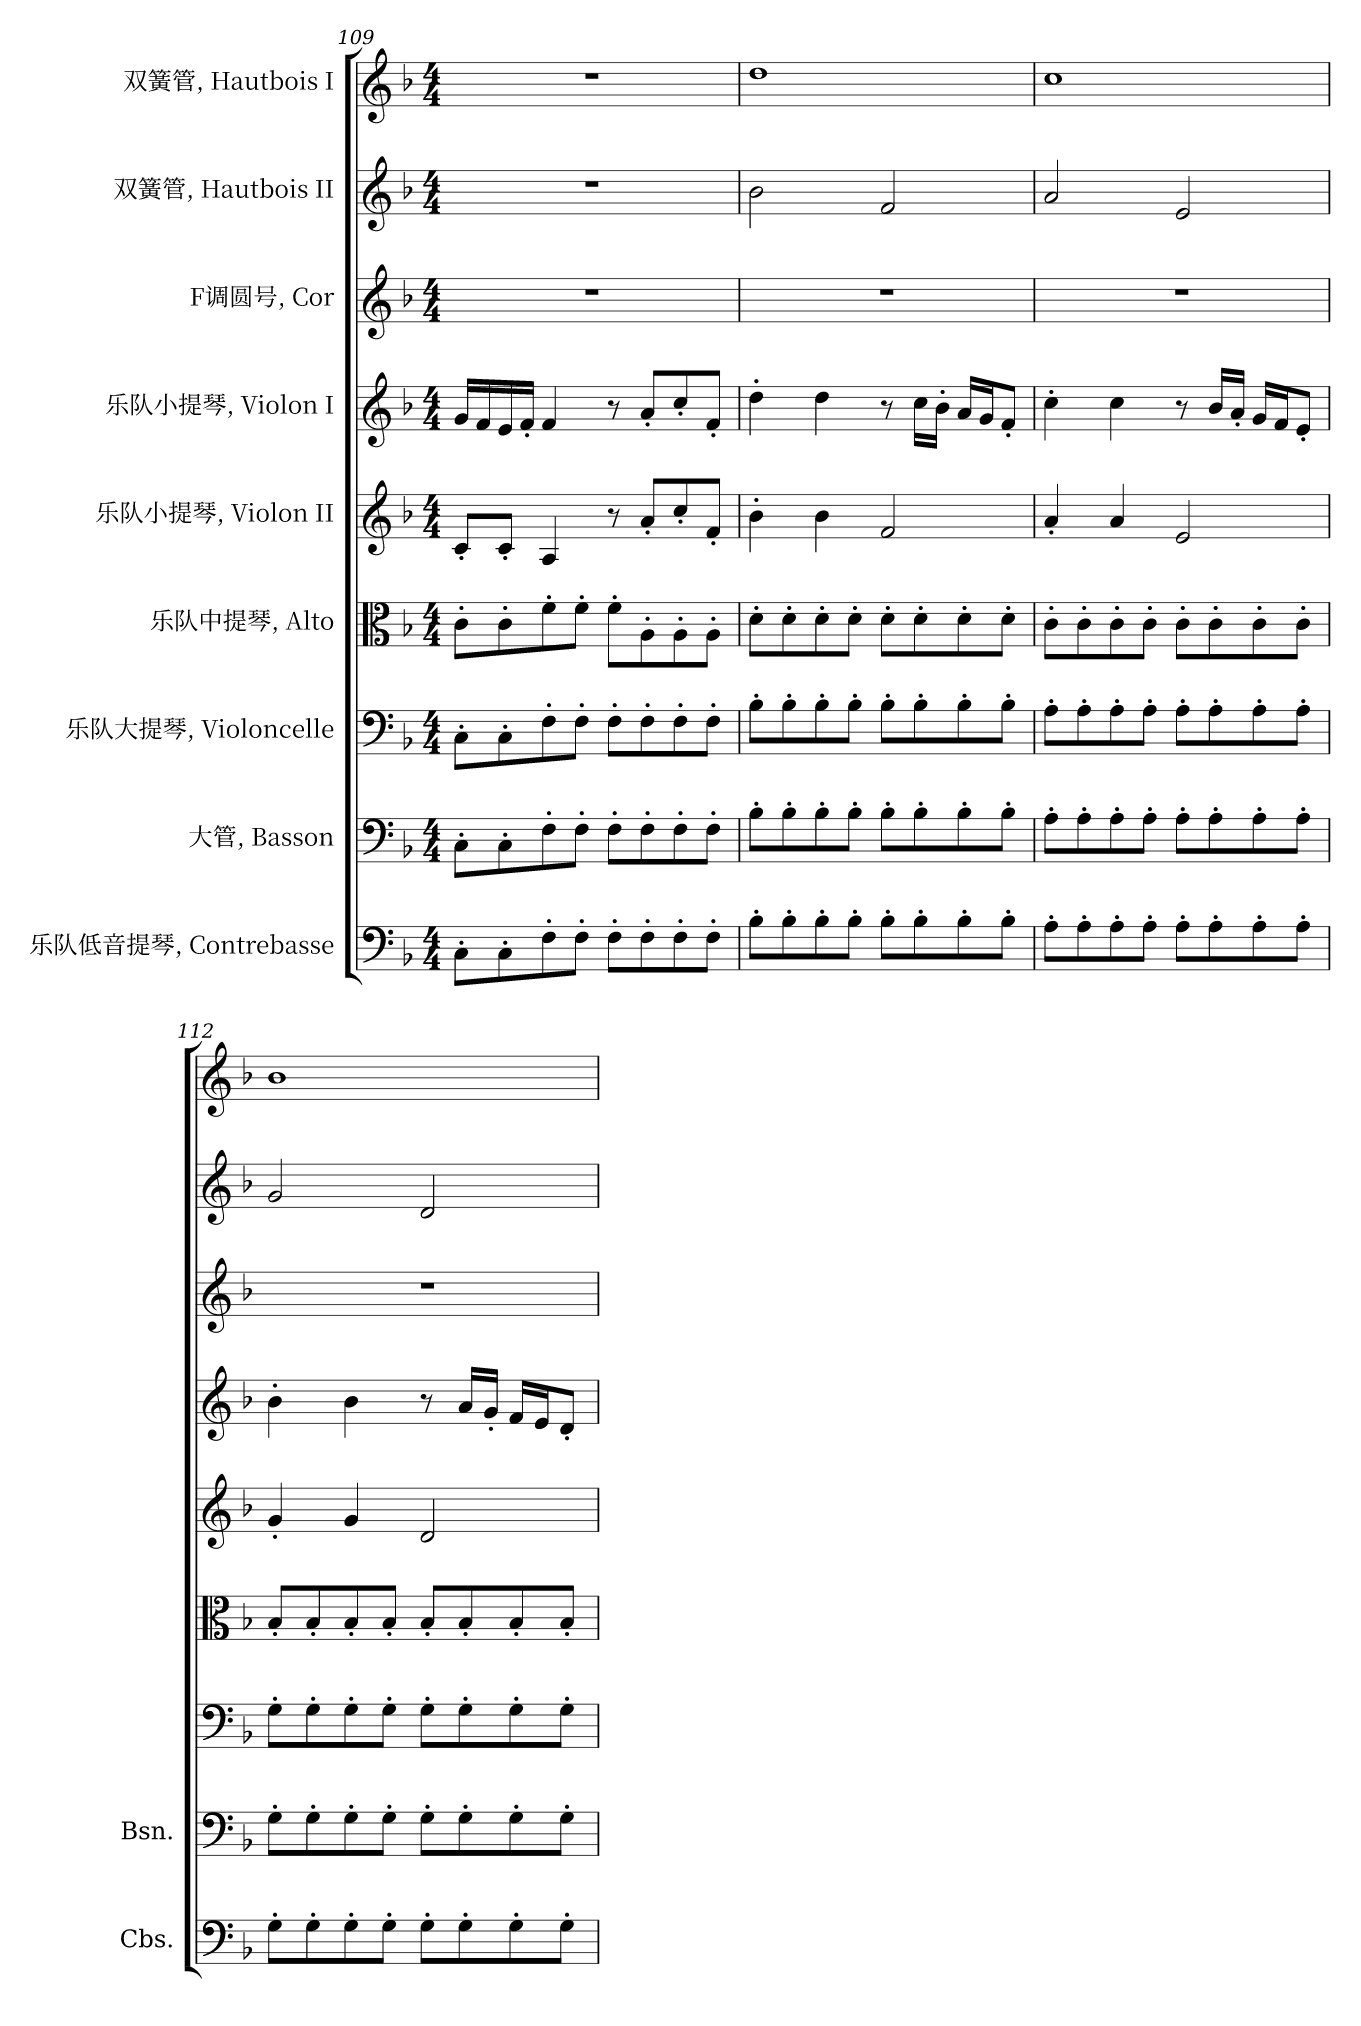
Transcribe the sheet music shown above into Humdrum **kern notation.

**kern	**kern	**kern	**kern	**kern	**kern	**kern	**kern	**kern
*part9	*part8	*part7	*part6	*part5	*part4	*part3	*part2	*part1
*staff9	*staff8	*staff7	*staff6	*staff5	*staff4	*staff3	*staff2	*staff1
*I"乐队低音提琴, Contrebasse	*I"大管, Basson	*I"乐队大提琴, Violoncelle	*I"乐队中提琴, Alto	*I"乐队小提琴, Violon II	*I"乐队小提琴, Violon I	*I"F调圆号, Cor	*I"双簧管, Hautbois II	*I"双簧管, Hautbois I
*I'Cbs.	*I'Bsn.	*	*	*	*	*	*	*
*clefF4	*clefF4	*clefF4	*clefC3	*clefG2	*clefG2	*clefG2	*clefG2	*clefG2
*ITrd7c12	*	*	*	*	*	*ITrd4c7	*	*
*k[b-]	*k[b-]	*k[b-]	*k[b-]	*k[b-]	*k[b-]	*k[b-e-]	*k[b-]	*k[b-]
*M4/4	*M4/4	*M4/4	*M4/4	*M4/4	*M4/4	*M4/4	*M4/4	*M4/4
=109	=109	=109	=109	=109	=109	=109	=109	=109
8CC'\L	8C'\L	8C'\L	8c'\L	8c'/L	16g/LL	1r	1r	1r
.	.	.	.	.	16f/	.	.	.
8CC'\	8C'\	8C'\	8c'\	8c'/J	16e/	.	.	.
.	.	.	.	.	16f'/JJ	.	.	.
8FF'\	8F'\	8F'\	8f'\	4A/	4f/	.	.	.
8FF'\J	8F'\J	8F'\J	8f'\J	.	.	.	.	.
8FF'\L	8F'\L	8F'\L	8f'\L	8r	8r	.	.	.
8FF'\	8F'\	8F'\	8A'\	8a'/L	8a'/L	.	.	.
8FF'\	8F'\	8F'\	8A'\	8cc'/	8cc'/	.	.	.
8FF'\J	8F'\J	8F'\J	8A'\J	8f'/J	8f'/J	.	.	.
=110	=110	=110	=110	=110	=110	=110	=110	=110
8BB-'\L	8B-'\L	8B-'\L	8d'\L	4b-'\	4dd'\	1r	2b-\	1dd
8BB-'\	8B-'\	8B-'\	8d'\	.	.	.	.	.
8BB-'\	8B-'\	8B-'\	8d'\	4b-\	4dd\	.	.	.
8BB-'\J	8B-'\J	8B-'\J	8d'\J	.	.	.	.	.
8BB-'\L	8B-'\L	8B-'\L	8d'\L	2f/	8r	.	2f/	.
8BB-'\	8B-'\	8B-'\	8d'\	.	16cc\LL	.	.	.
.	.	.	.	.	16b-'\JJ	.	.	.
8BB-'\	8B-'\	8B-'\	8d'\	.	16a/LL	.	.	.
.	.	.	.	.	16g/J	.	.	.
8BB-'\J	8B-'\J	8B-'\J	8d'\J	.	8f'/J	.	.	.
!!LO:PB:g=z
=111	=111	=111	=111	=111	=111	=111	=111	=111
8AA'\L	8A'\L	8A'\L	8c'\L	4a'/	4cc'\	1r	2a/	1cc
8AA'\	8A'\	8A'\	8c'\	.	.	.	.	.
8AA'\	8A'\	8A'\	8c'\	4a/	4cc\	.	.	.
8AA'\J	8A'\J	8A'\J	8c'\J	.	.	.	.	.
8AA'\L	8A'\L	8A'\L	8c'\L	2e/	8r	.	2e/	.
8AA'\	8A'\	8A'\	8c'\	.	16b-/LL	.	.	.
.	.	.	.	.	16a'/JJ	.	.	.
8AA'\	8A'\	8A'\	8c'\	.	16g/LL	.	.	.
.	.	.	.	.	16f/J	.	.	.
8AA'\J	8A'\J	8A'\J	8c'\J	.	8e'/J	.	.	.
=112	=112	=112	=112	=112	=112	=112	=112	=112
8GG'\L	8G'\L	8G'\L	8B-'/L	4g'/	4b-'\	1r	2g/	1b-
8GG'\	8G'\	8G'\	8B-'/	.	.	.	.	.
8GG'\	8G'\	8G'\	8B-'/	4g/	4b-\	.	.	.
8GG'\J	8G'\J	8G'\J	8B-'/J	.	.	.	.	.
8GG'\L	8G'\L	8G'\L	8B-'/L	2d/	8r	.	2d/	.
8GG'\	8G'\	8G'\	8B-'/	.	16a/LL	.	.	.
.	.	.	.	.	16g'/JJ	.	.	.
8GG'\	8G'\	8G'\	8B-'/	.	16f/LL	.	.	.
.	.	.	.	.	16e/J	.	.	.
8GG'\J	8G'\J	8G'\J	8B-'/J	.	8d'/J	.	.	.
=	=	=	=	=	=	=	=	=
*-	*-	*-	*-	*-	*-	*-	*-	*-
